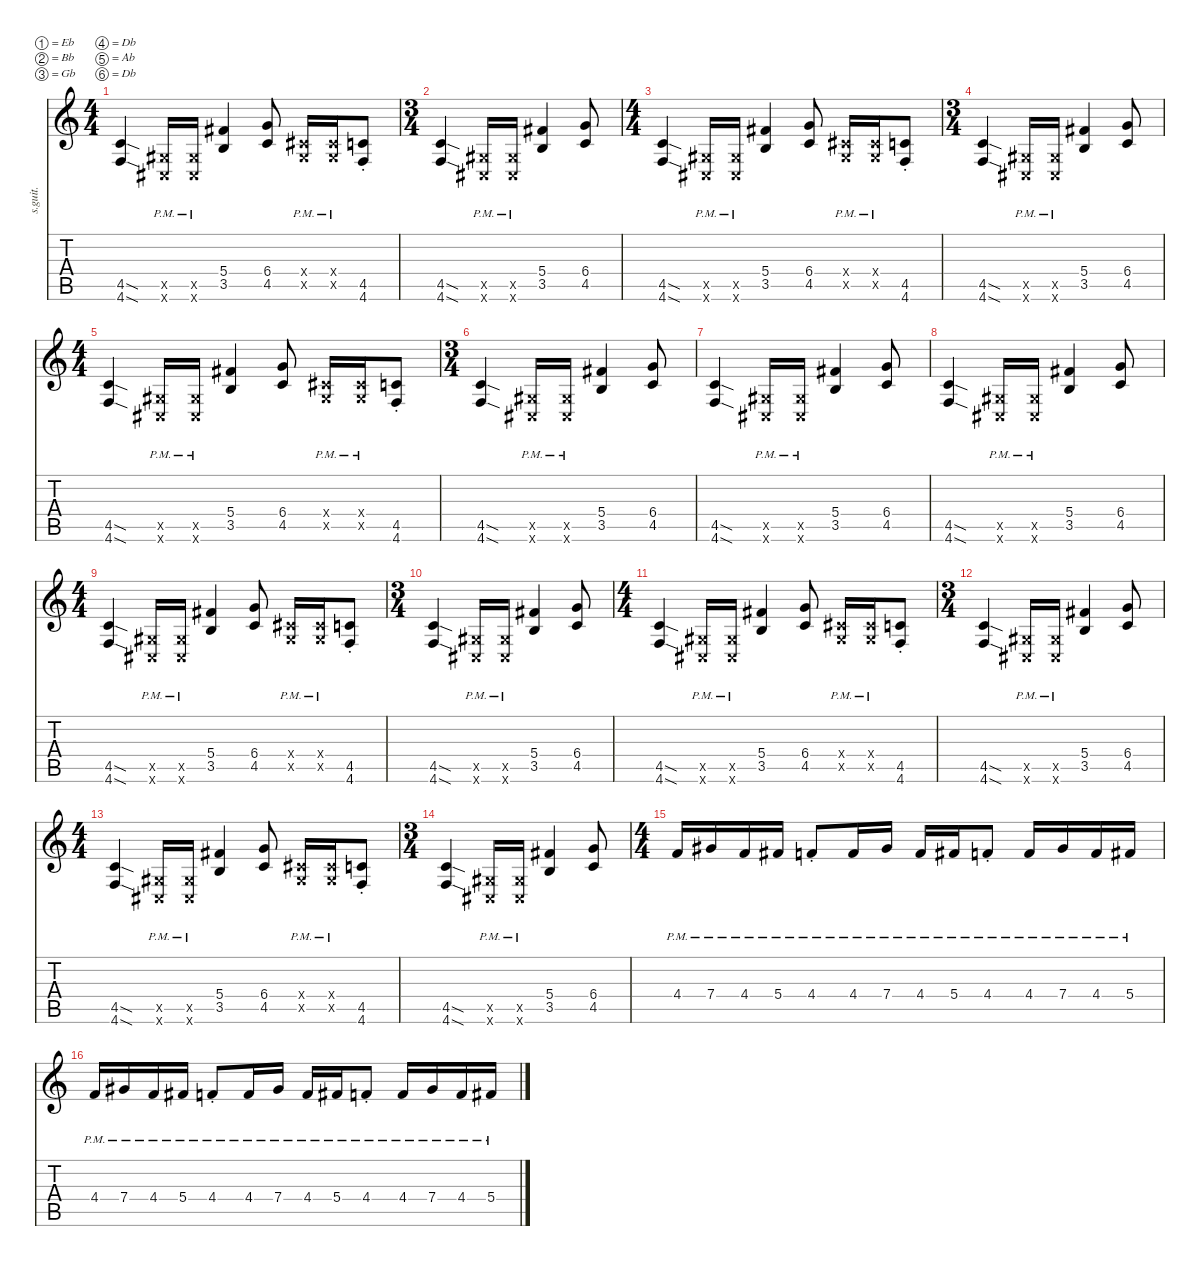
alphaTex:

\defaultSystemsLayout 4
\hideDynamics
\bracketExtendMode nobrackets
\track ("Dan Donegan" "s.guit.") {instrument distortionguitar}
\staff {score tabs}
\tuning (Eb4 Bb3 Gb3 Db3 Ab2 Db2)
\ts (4 4)
\beaming (8 2 2 2 2)
\tempo (90 hide)
\clef g2
\ks c
(4.5{sod} 4.6{sod}).4{lyrics (0 "") lyrics (1 "") lyrics (2 "") lyrics (3 "") lyrics (4 "") dy ff} (0.5{pm x acc #} 0.6{pm x acc #}).16{lyrics (0 "") lyrics (1 "") lyrics (2 "") lyrics (3 "") lyrics (4 "")} (0.5{pm x acc #} 0.6{pm x acc #}).16{lyrics (0 "") lyrics (1 "") lyrics (2 "") lyrics (3 "") lyrics (4 "")} (3.5 5.4{acc #}).4{lyrics (0 "") lyrics (1 "") lyrics (2 "") lyrics (3 "") lyrics (4 "")} (4.5 6.4).8{lyrics (0 "") lyrics (1 "") lyrics (2 "") lyrics (3 "") lyrics (4 "")} (0.5{pm x acc #} 0.4{pm x acc #}).16{lyrics (0 "") lyrics (1 "") lyrics (2 "") lyrics (3 "") lyrics (4 "")} (0.5{pm x acc #} 0.4{pm x acc #}).16{lyrics (0 "") lyrics (1 "") lyrics (2 "") lyrics (3 "") lyrics (4 "")} (4.5{st} 4.6{st}).8{lyrics (0 "") lyrics (1 "") lyrics (2 "") lyrics (3 "") lyrics (4 "")} |
\ts (3 4)
\beaming (8 2 2 2 2)
(4.5{sod} 4.6{sod}).4{lyrics (0 "") lyrics (1 "") lyrics (2 "") lyrics (3 "") lyrics (4 "")} (0.5{pm x acc #} 0.6{pm x acc #}).16{lyrics (0 "") lyrics (1 "") lyrics (2 "") lyrics (3 "") lyrics (4 "")} (0.5{pm x acc #} 0.6{pm x acc #}).16{lyrics (0 "") lyrics (1 "") lyrics (2 "") lyrics (3 "") lyrics (4 "")} (3.5 5.4{acc #}).4{lyrics (0 "") lyrics (1 "") lyrics (2 "") lyrics (3 "") lyrics (4 "")} (4.5 6.4).8{lyrics (0 "") lyrics (1 "") lyrics (2 "") lyrics (3 "") lyrics (4 "")} |
\ts (4 4)
\beaming (8 2 2 2 2)
(4.5{sod} 4.6{sod}).4{lyrics (0 "") lyrics (1 "") lyrics (2 "") lyrics (3 "") lyrics (4 "")} (0.5{pm x acc #} 0.6{pm x acc #}).16{lyrics (0 "") lyrics (1 "") lyrics (2 "") lyrics (3 "") lyrics (4 "")} (0.5{pm x acc #} 0.6{pm x acc #}).16{lyrics (0 "") lyrics (1 "") lyrics (2 "") lyrics (3 "") lyrics (4 "")} (3.5 5.4{acc #}).4{lyrics (0 "") lyrics (1 "") lyrics (2 "") lyrics (3 "") lyrics (4 "")} (4.5 6.4).8{lyrics (0 "") lyrics (1 "") lyrics (2 "") lyrics (3 "") lyrics (4 "")} (0.5{pm x acc #} 0.4{pm x acc #}).16{lyrics (0 "") lyrics (1 "") lyrics (2 "") lyrics (3 "") lyrics (4 "")} (0.5{pm x acc #} 0.4{pm x acc #}).16{lyrics (0 "") lyrics (1 "") lyrics (2 "") lyrics (3 "") lyrics (4 "")} (4.5{st} 4.6{st}).8{lyrics (0 "") lyrics (1 "") lyrics (2 "") lyrics (3 "") lyrics (4 "")} |
\ts (3 4)
\beaming (8 2 2 2 2)
(4.5{sod} 4.6{sod}).4{lyrics (0 "") lyrics (1 "") lyrics (2 "") lyrics (3 "") lyrics (4 "")} (0.5{pm x acc #} 0.6{pm x acc #}).16{lyrics (0 "") lyrics (1 "") lyrics (2 "") lyrics (3 "") lyrics (4 "")} (0.5{pm x acc #} 0.6{pm x acc #}).16{lyrics (0 "") lyrics (1 "") lyrics (2 "") lyrics (3 "") lyrics (4 "")} (3.5 5.4{acc #}).4{lyrics (0 "") lyrics (1 "") lyrics (2 "") lyrics (3 "") lyrics (4 "")} (4.5 6.4).8{lyrics (0 "") lyrics (1 "") lyrics (2 "") lyrics (3 "") lyrics (4 "")} |
\ts (4 4)
\beaming (8 2 2 2 2)
(4.5{sod} 4.6{sod}).4{lyrics (0 "") lyrics (1 "") lyrics (2 "") lyrics (3 "") lyrics (4 "")} (0.5{pm x acc #} 0.6{pm x acc #}).16{lyrics (0 "") lyrics (1 "") lyrics (2 "") lyrics (3 "") lyrics (4 "")} (0.5{pm x acc #} 0.6{pm x acc #}).16{lyrics (0 "") lyrics (1 "") lyrics (2 "") lyrics (3 "") lyrics (4 "")} (3.5 5.4{acc #}).4{lyrics (0 "") lyrics (1 "") lyrics (2 "") lyrics (3 "") lyrics (4 "")} (4.5 6.4).8{lyrics (0 "") lyrics (1 "") lyrics (2 "") lyrics (3 "") lyrics (4 "")} (0.5{pm x acc #} 0.4{pm x acc #}).16{lyrics (0 "") lyrics (1 "") lyrics (2 "") lyrics (3 "") lyrics (4 "")} (0.5{pm x acc #} 0.4{pm x acc #}).16{lyrics (0 "") lyrics (1 "") lyrics (2 "") lyrics (3 "") lyrics (4 "")} (4.5{st} 4.6{st}).8{lyrics (0 "") lyrics (1 "") lyrics (2 "") lyrics (3 "") lyrics (4 "")} |
\ts (3 4)
\beaming (8 2 2 2 2)
(4.5{sod} 4.6{sod}).4{lyrics (0 "") lyrics (1 "") lyrics (2 "") lyrics (3 "") lyrics (4 "")} (0.5{pm x acc #} 0.6{pm x acc #}).16{lyrics (0 "") lyrics (1 "") lyrics (2 "") lyrics (3 "") lyrics (4 "")} (0.5{pm x acc #} 0.6{pm x acc #}).16{lyrics (0 "") lyrics (1 "") lyrics (2 "") lyrics (3 "") lyrics (4 "")} (3.5 5.4{acc #}).4{lyrics (0 "") lyrics (1 "") lyrics (2 "") lyrics (3 "") lyrics (4 "")} (4.5 6.4).8{lyrics (0 "") lyrics (1 "") lyrics (2 "") lyrics (3 "") lyrics (4 "")} |
(4.5{sod} 4.6{sod}).4{lyrics (0 "") lyrics (1 "") lyrics (2 "") lyrics (3 "") lyrics (4 "")} (0.5{pm x acc #} 0.6{pm x acc #}).16{lyrics (0 "") lyrics (1 "") lyrics (2 "") lyrics (3 "") lyrics (4 "")} (0.5{pm x acc #} 0.6{pm x acc #}).16{lyrics (0 "") lyrics (1 "") lyrics (2 "") lyrics (3 "") lyrics (4 "")} (3.5 5.4{acc #}).4{lyrics (0 "") lyrics (1 "") lyrics (2 "") lyrics (3 "") lyrics (4 "")} (4.5 6.4).8{lyrics (0 "") lyrics (1 "") lyrics (2 "") lyrics (3 "") lyrics (4 "")} |
(4.5{sod} 4.6{sod}).4{lyrics (0 "") lyrics (1 "") lyrics (2 "") lyrics (3 "") lyrics (4 "")} (0.5{pm x acc #} 0.6{pm x acc #}).16{lyrics (0 "") lyrics (1 "") lyrics (2 "") lyrics (3 "") lyrics (4 "")} (0.5{pm x acc #} 0.6{pm x acc #}).16{lyrics (0 "") lyrics (1 "") lyrics (2 "") lyrics (3 "") lyrics (4 "")} (3.5 5.4{acc #}).4{lyrics (0 "") lyrics (1 "") lyrics (2 "") lyrics (3 "") lyrics (4 "")} (4.5 6.4).8{lyrics (0 "") lyrics (1 "") lyrics (2 "") lyrics (3 "") lyrics (4 "")} |
\ts (4 4)
\beaming (8 2 2 2 2)
(4.5{sod} 4.6{sod}).4{lyrics (0 "") lyrics (1 "") lyrics (2 "") lyrics (3 "") lyrics (4 "")} (0.5{pm x acc #} 0.6{pm x acc #}).16{lyrics (0 "") lyrics (1 "") lyrics (2 "") lyrics (3 "") lyrics (4 "")} (0.5{pm x acc #} 0.6{pm x acc #}).16{lyrics (0 "") lyrics (1 "") lyrics (2 "") lyrics (3 "") lyrics (4 "")} (3.5 5.4{acc #}).4{lyrics (0 "") lyrics (1 "") lyrics (2 "") lyrics (3 "") lyrics (4 "")} (4.5 6.4).8{lyrics (0 "") lyrics (1 "") lyrics (2 "") lyrics (3 "") lyrics (4 "")} (0.5{pm x acc #} 0.4{pm x acc #}).16{lyrics (0 "") lyrics (1 "") lyrics (2 "") lyrics (3 "") lyrics (4 "")} (0.5{pm x acc #} 0.4{pm x acc #}).16{lyrics (0 "") lyrics (1 "") lyrics (2 "") lyrics (3 "") lyrics (4 "")} (4.5{st} 4.6{st}).8{lyrics (0 "") lyrics (1 "") lyrics (2 "") lyrics (3 "") lyrics (4 "")} |
\ts (3 4)
\beaming (8 2 2 2 2)
(4.5{sod} 4.6{sod}).4{lyrics (0 "") lyrics (1 "") lyrics (2 "") lyrics (3 "") lyrics (4 "")} (0.5{pm x acc #} 0.6{pm x acc #}).16{lyrics (0 "") lyrics (1 "") lyrics (2 "") lyrics (3 "") lyrics (4 "")} (0.5{pm x acc #} 0.6{pm x acc #}).16{lyrics (0 "") lyrics (1 "") lyrics (2 "") lyrics (3 "") lyrics (4 "")} (3.5 5.4{acc #}).4{lyrics (0 "") lyrics (1 "") lyrics (2 "") lyrics (3 "") lyrics (4 "")} (4.5 6.4).8{lyrics (0 "") lyrics (1 "") lyrics (2 "") lyrics (3 "") lyrics (4 "")} |
\ts (4 4)
\beaming (8 2 2 2 2)
(4.5{sod} 4.6{sod}).4{lyrics (0 "") lyrics (1 "") lyrics (2 "") lyrics (3 "") lyrics (4 "")} (0.5{pm x acc #} 0.6{pm x acc #}).16{lyrics (0 "") lyrics (1 "") lyrics (2 "") lyrics (3 "") lyrics (4 "")} (0.5{pm x acc #} 0.6{pm x acc #}).16{lyrics (0 "") lyrics (1 "") lyrics (2 "") lyrics (3 "") lyrics (4 "")} (3.5 5.4{acc #}).4{lyrics (0 "") lyrics (1 "") lyrics (2 "") lyrics (3 "") lyrics (4 "")} (4.5 6.4).8{lyrics (0 "") lyrics (1 "") lyrics (2 "") lyrics (3 "") lyrics (4 "")} (0.5{pm x acc #} 0.4{pm x acc #}).16{lyrics (0 "") lyrics (1 "") lyrics (2 "") lyrics (3 "") lyrics (4 "")} (0.5{pm x acc #} 0.4{pm x acc #}).16{lyrics (0 "") lyrics (1 "") lyrics (2 "") lyrics (3 "") lyrics (4 "")} (4.5{st} 4.6{st}).8{lyrics (0 "") lyrics (1 "") lyrics (2 "") lyrics (3 "") lyrics (4 "")} |
\ts (3 4)
\beaming (8 2 2 2 2)
(4.5{sod} 4.6{sod}).4{lyrics (0 "") lyrics (1 "") lyrics (2 "") lyrics (3 "") lyrics (4 "")} (0.5{pm x acc #} 0.6{pm x acc #}).16{lyrics (0 "") lyrics (1 "") lyrics (2 "") lyrics (3 "") lyrics (4 "")} (0.5{pm x acc #} 0.6{pm x acc #}).16{lyrics (0 "") lyrics (1 "") lyrics (2 "") lyrics (3 "") lyrics (4 "")} (3.5 5.4{acc #}).4{lyrics (0 "") lyrics (1 "") lyrics (2 "") lyrics (3 "") lyrics (4 "")} (4.5 6.4).8{lyrics (0 "") lyrics (1 "") lyrics (2 "") lyrics (3 "") lyrics (4 "")} |
\ts (4 4)
\beaming (8 2 2 2 2)
(4.5{sod} 4.6{sod}).4{lyrics (0 "") lyrics (1 "") lyrics (2 "") lyrics (3 "") lyrics (4 "")} (0.5{pm x acc #} 0.6{pm x acc #}).16{lyrics (0 "") lyrics (1 "") lyrics (2 "") lyrics (3 "") lyrics (4 "")} (0.5{pm x acc #} 0.6{pm x acc #}).16{lyrics (0 "") lyrics (1 "") lyrics (2 "") lyrics (3 "") lyrics (4 "")} (3.5 5.4{acc #}).4{lyrics (0 "") lyrics (1 "") lyrics (2 "") lyrics (3 "") lyrics (4 "")} (4.5 6.4).8{lyrics (0 "") lyrics (1 "") lyrics (2 "") lyrics (3 "") lyrics (4 "")} (0.5{pm x acc #} 0.4{pm x acc #}).16{lyrics (0 "") lyrics (1 "") lyrics (2 "") lyrics (3 "") lyrics (4 "")} (0.5{pm x acc #} 0.4{pm x acc #}).16{lyrics (0 "") lyrics (1 "") lyrics (2 "") lyrics (3 "") lyrics (4 "")} (4.5{st} 4.6{st}).8{lyrics (0 "") lyrics (1 "") lyrics (2 "") lyrics (3 "") lyrics (4 "")} |
\ts (3 4)
\beaming (8 2 2 2 2)
(4.5{sod} 4.6{sod}).4{lyrics (0 "") lyrics (1 "") lyrics (2 "") lyrics (3 "") lyrics (4 "")} (0.5{pm x acc #} 0.6{pm x acc #}).16{lyrics (0 "") lyrics (1 "") lyrics (2 "") lyrics (3 "") lyrics (4 "")} (0.5{pm x acc #} 0.6{pm x acc #}).16{lyrics (0 "") lyrics (1 "") lyrics (2 "") lyrics (3 "") lyrics (4 "")} (3.5 5.4{acc #}).4{lyrics (0 "") lyrics (1 "") lyrics (2 "") lyrics (3 "") lyrics (4 "")} (4.5 6.4).8{lyrics (0 "") lyrics (1 "") lyrics (2 "") lyrics (3 "") lyrics (4 "")} |
\ts (4 4)
\beaming (8 2 2 2 2)
4.4{pm}.16{lyrics (0 "") lyrics (1 "") lyrics (2 "") lyrics (3 "") lyrics (4 "")} 7.4{pm acc #}.16{lyrics (0 "") lyrics (1 "") lyrics (2 "") lyrics (3 "") lyrics (4 "")} 4.4{pm}.16{lyrics (0 "") lyrics (1 "") lyrics (2 "") lyrics (3 "") lyrics (4 "")} 5.4{pm acc #}.16{lyrics (0 "") lyrics (1 "") lyrics (2 "") lyrics (3 "") lyrics (4 "")} 4.4{pm st}.8{lyrics (0 "") lyrics (1 "") lyrics (2 "") lyrics (3 "") lyrics (4 "")} 4.4{pm}.16{lyrics (0 "") lyrics (1 "") lyrics (2 "") lyrics (3 "") lyrics (4 "")} 7.4{pm acc #}.16{lyrics (0 "") lyrics (1 "") lyrics (2 "") lyrics (3 "") lyrics (4 "")} 4.4{pm}.16{lyrics (0 "") lyrics (1 "") lyrics (2 "") lyrics (3 "") lyrics (4 "")} 5.4{pm acc #}.16{lyrics (0 "") lyrics (1 "") lyrics (2 "") lyrics (3 "") lyrics (4 "")} 4.4{pm st}.8{lyrics (0 "") lyrics (1 "") lyrics (2 "") lyrics (3 "") lyrics (4 "")} 4.4{pm}.16{lyrics (0 "") lyrics (1 "") lyrics (2 "") lyrics (3 "") lyrics (4 "")} 7.4{pm acc #}.16{lyrics (0 "") lyrics (1 "") lyrics (2 "") lyrics (3 "") lyrics (4 "")} 4.4{pm}.16{lyrics (0 "") lyrics (1 "") lyrics (2 "") lyrics (3 "") lyrics (4 "")} 5.4{pm acc #}.16{lyrics (0 "") lyrics (1 "") lyrics (2 "") lyrics (3 "") lyrics (4 "")} |
4.4{pm}.16{lyrics (0 "") lyrics (1 "") lyrics (2 "") lyrics (3 "") lyrics (4 "")} 7.4{pm acc #}.16{lyrics (0 "") lyrics (1 "") lyrics (2 "") lyrics (3 "") lyrics (4 "")} 4.4{pm}.16{lyrics (0 "") lyrics (1 "") lyrics (2 "") lyrics (3 "") lyrics (4 "")} 5.4{pm acc #}.16{lyrics (0 "") lyrics (1 "") lyrics (2 "") lyrics (3 "") lyrics (4 "")} 4.4{pm st}.8{lyrics (0 "") lyrics (1 "") lyrics (2 "") lyrics (3 "") lyrics (4 "")} 4.4{pm}.16{lyrics (0 "") lyrics (1 "") lyrics (2 "") lyrics (3 "") lyrics (4 "")} 7.4{pm acc #}.16{lyrics (0 "") lyrics (1 "") lyrics (2 "") lyrics (3 "") lyrics (4 "")} 4.4{pm}.16{lyrics (0 "") lyrics (1 "") lyrics (2 "") lyrics (3 "") lyrics (4 "")} 5.4{pm acc #}.16{lyrics (0 "") lyrics (1 "") lyrics (2 "") lyrics (3 "") lyrics (4 "")} 4.4{pm st}.8{lyrics (0 "") lyrics (1 "") lyrics (2 "") lyrics (3 "") lyrics (4 "")} 4.4{pm}.16{lyrics (0 "") lyrics (1 "") lyrics (2 "") lyrics (3 "") lyrics (4 "")} 7.4{pm acc #}.16{lyrics (0 "") lyrics (1 "") lyrics (2 "") lyrics (3 "") lyrics (4 "")} 4.4{pm}.16{lyrics (0 "") lyrics (1 "") lyrics (2 "") lyrics (3 "") lyrics (4 "")} 5.4{pm acc #}.16{lyrics (0 "") lyrics (1 "") lyrics (2 "") lyrics (3 "") lyrics (4 "")}
